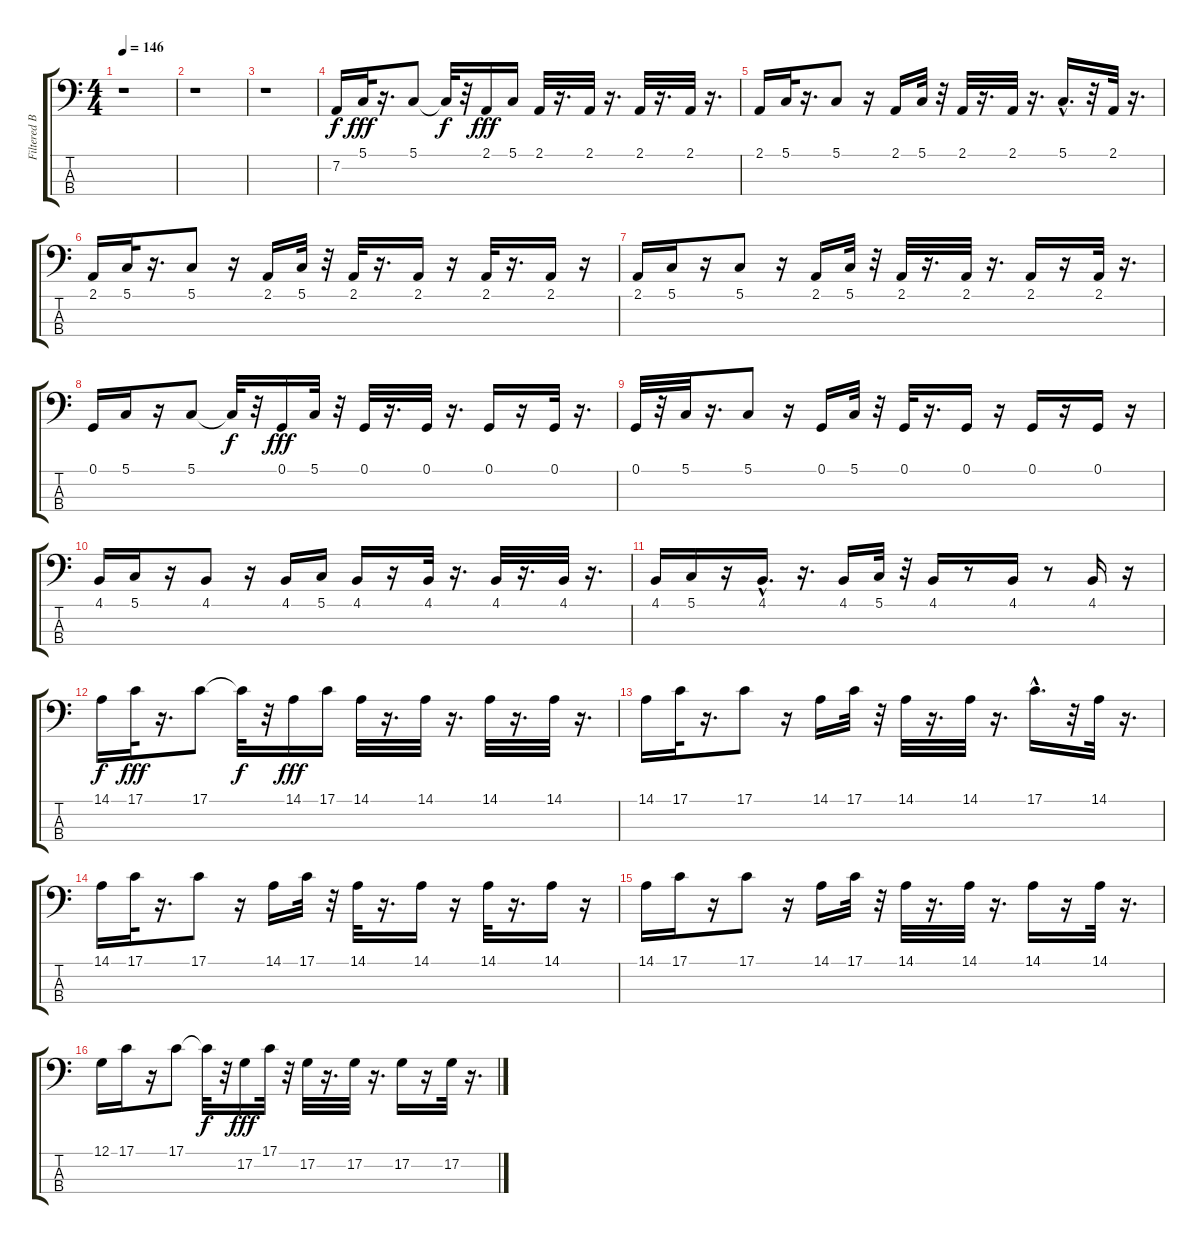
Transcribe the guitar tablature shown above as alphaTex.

\track ("Filtered Bass II" "Filtered B") {instrument drawbarorgan}
\staff {score tabs}
\tuning (G2 D2 A1 E1) {hide}
\ts (4 4)
\tempo 146
\clef f4
\ks c
r.1{dy f} |
r.1 |
r.1 |
7.2.16 5.1.32{dy fff} r.16{d} 5.1.8 5.1{t}.32{dy f} r.32 2.1.16{dy fff} 5.1.16 2.1.32 r.16{d} 2.1.32 r.16{d} 2.1.32 r.16{d} 2.1.32 r.16{d} |
2.1.16 5.1.32 r.16{d} 5.1.8 r.16 2.1.16 5.1.32 r.32 2.1.32 r.16{d} 2.1.32 r.16{d} 5.1{hac}.16{d} r.32 2.1.32 r.16{d} |
2.1.16 5.1.32 r.16{d} 5.1.8 r.16 2.1.16 5.1.32 r.32 2.1.32 r.16{d} 2.1.16 r.16 2.1.32 r.16{d} 2.1.16 r.16 |
2.1.16 5.1.16 r.16 5.1.8 r.16 2.1.16 5.1.32 r.32 2.1.32 r.16{d} 2.1.32 r.16{d} 2.1.16 r.16 2.1.32 r.16{d} |
0.1.16 5.1.16 r.16 5.1.8 5.1{t}.32{dy f} r.32 0.1.16{dy fff} 5.1.32 r.32 0.1.32 r.16{d} 0.1.32 r.16{d} 0.1.16 r.16 0.1.32 r.16{d} |
0.1.32 r.32 5.1.32 r.16{d} 5.1.8 r.16 0.1.16 5.1.32 r.32 0.1.32 r.16{d} 0.1.16 r.16 0.1.16 r.16 0.1.16 r.16 |
4.1.16 5.1.16 r.16 4.1.8 r.16 4.1.16 5.1.16 4.1.16 r.16 4.1.32 r.16{d} 4.1.32 r.16{d} 4.1.32 r.16{d} |
4.1.16 5.1.16 r.16 4.1{hac}.16{d} r.16{d} 4.1.16 5.1.32 r.32 4.1.16 r.8 4.1.16 r.8 4.1.16 r.16 |
14.1.16{dy f} 17.1.32{dy fff} r.16{d} 17.1.8 17.1{t}.32{dy f} r.32 14.1.16{dy fff} 17.1.16 14.1.32 r.16{d} 14.1.32 r.16{d} 14.1.32 r.16{d} 14.1.32 r.16{d} |
14.1.16 17.1.32 r.16{d} 17.1.8 r.16 14.1.16 17.1.32 r.32 14.1.32 r.16{d} 14.1.32 r.16{d} 17.1{hac}.16{d} r.32 14.1.32 r.16{d} |
14.1.16 17.1.32 r.16{d} 17.1.8 r.16 14.1.16 17.1.32 r.32 14.1.32 r.16{d} 14.1.16 r.16 14.1.32 r.16{d} 14.1.16 r.16 |
14.1.16 17.1.16 r.16 17.1.8 r.16 14.1.16 17.1.32 r.32 14.1.32 r.16{d} 14.1.32 r.16{d} 14.1.16 r.16 14.1.32 r.16{d} |
12.1.16 17.1.16 r.16 17.1.8 17.1{t}.32{dy f} r.32 17.2.16{dy fff} 17.1.32 r.32 17.2.32 r.16{d} 17.2.32 r.16{d} 17.2.16 r.16 17.2.32 r.16{d}
